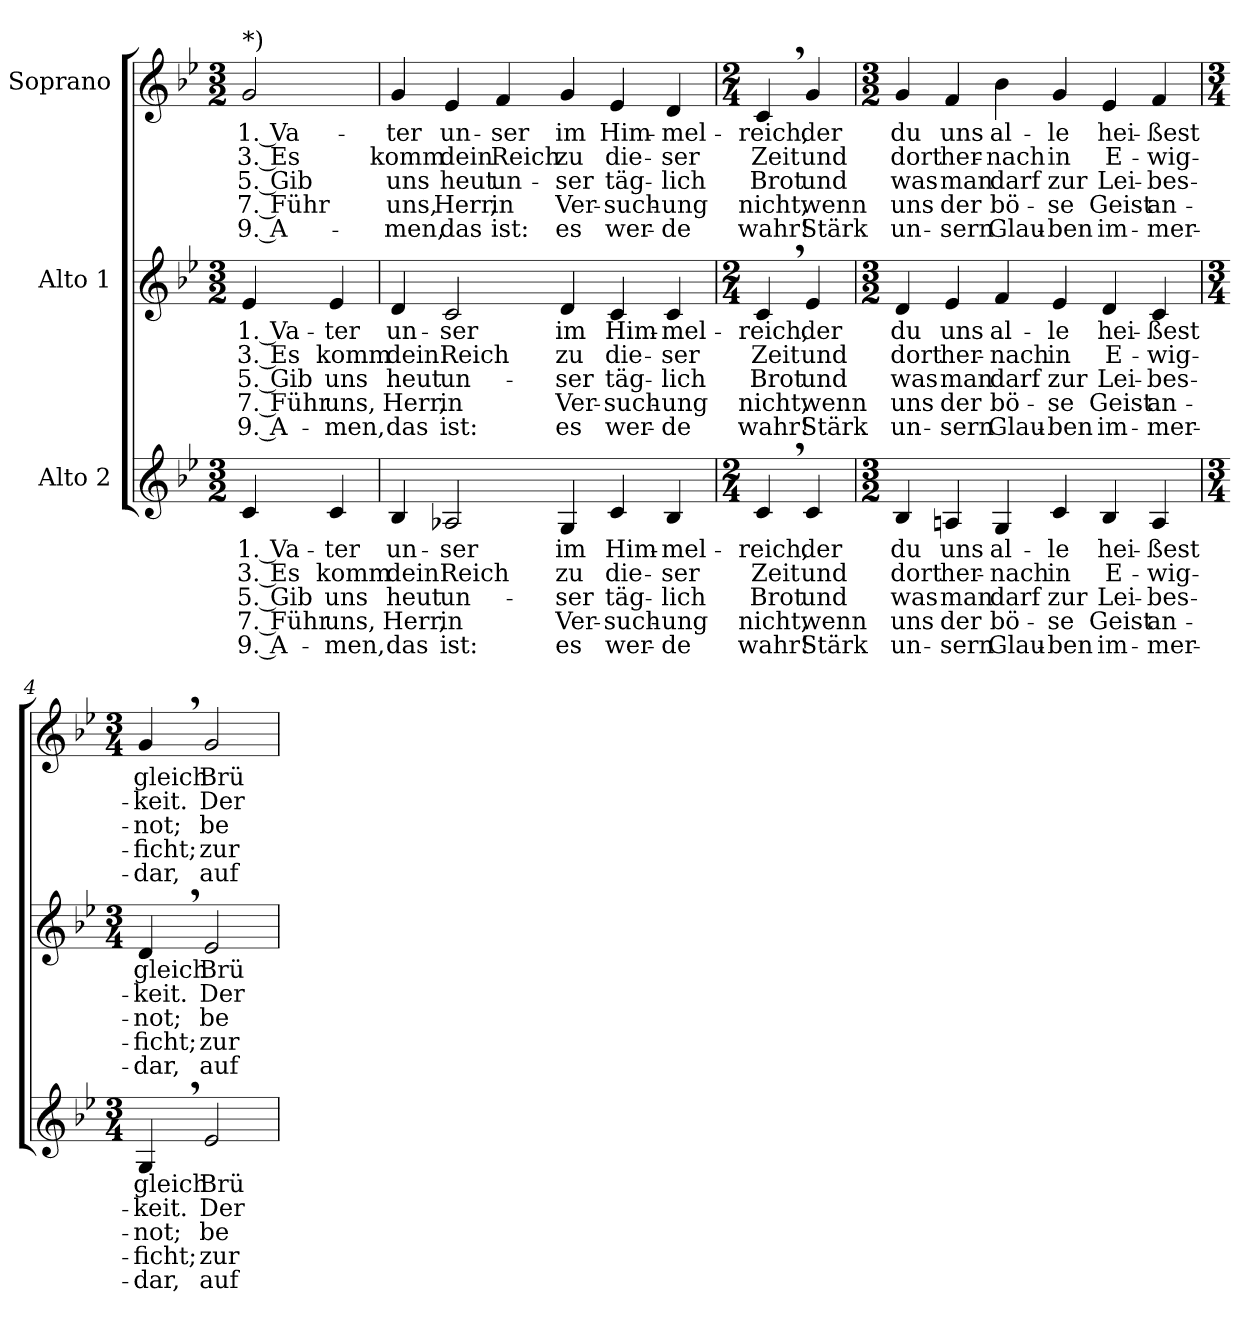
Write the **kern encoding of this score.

**kern	**text	**text	**text	**text	**text	**kern	**text	**text	**text	**text	**text	**kern	**text	**text	**text	**text	**text
*part3	*part3	*part3	*part3	*part3	*part3	*part2	*part2	*part2	*part2	*part2	*part2	*part1	*part1	*part1	*part1	*part1	*part1
*staff3	*staff3	*staff3	*staff3	*staff3	*staff3	*staff2	*staff2	*staff2	*staff2	*staff2	*staff2	*staff1	*staff1	*staff1	*staff1	*staff1	*staff1
*I"Alto 2	*	*	*	*	*	*I"Alto 1	*	*	*	*	*	*I"Soprano	*	*	*	*	*
*clefG2	*	*	*	*	*	*clefG2	*	*	*	*	*	*clefG2	*	*	*	*	*
*k[b-e-]	*	*	*	*	*	*k[b-e-]	*	*	*	*	*	*k[b-e-]	*	*	*	*	*
*B-:	*	*	*	*	*	*B-:	*	*	*	*	*	*B-:	*	*	*	*	*
*M3/2	*	*	*	*	*	*M3/2	*	*	*	*	*	*M3/2	*	*	*	*	*
=	=	=	=	=	=	=	=	=	=	=	=	=	=	=	=	=	=
!	!LO:LY:b	!LO:LY:b	!LO:LY:b	!LO:LY:b	!LO:LY:b	!	!	!	!	!	!	!	!	!	!	!	!
!	!	!	!	!	!	!	!LO:LY:b	!LO:LY:b	!LO:LY:b	!LO:LY:b	!LO:LY:b	!	!	!	!	!	!
!	!	!	!	!	!	!	!	!	!	!	!	!LO:TX:a:t=*)	!	!	!	!	!
!	!	!	!	!	!	!	!	!	!	!	!	!	!LO:LY:b	!LO:LY:b	!LO:LY:b	!LO:LY:b	!LO:LY:b
4c/	1. Va-	3. Es	5. Gib	7. Führ	9. A-	4e-/	1. Va-	3. Es	5. Gib	7. Führ	9. A-	2g/	1. Va-	3. Es	5. Gib	7. Führ	9. A-
!	!LO:LY:b	!LO:LY:b	!LO:LY:b	!LO:LY:b	!LO:LY:b	!	!	!	!	!	!	!	!	!	!	!	!
!	!	!	!	!	!	!	!LO:LY:b	!LO:LY:b	!LO:LY:b	!LO:LY:b	!LO:LY:b	!	!	!	!	!	!
4c/	-ter	komm	uns	uns,	-men,	4e-/	-ter	komm	uns	uns,	-men,	.	.	.	.	.	.
=1	=1	=1	=1	=1	=1	=1	=1	=1	=1	=1	=1	=1	=1	=1	=1	=1	=1
!	!LO:LY:b	!LO:LY:b	!LO:LY:b	!LO:LY:b	!LO:LY:b	!	!	!	!	!	!	!	!	!	!	!	!
!	!	!	!	!	!	!	!LO:LY:b	!LO:LY:b	!LO:LY:b	!LO:LY:b	!LO:LY:b	!	!	!	!	!	!
!	!	!	!	!	!	!	!	!	!	!	!	!	!LO:LY:b	!LO:LY:b	!LO:LY:b	!LO:LY:b	!LO:LY:b
4B-/	un-	dein	heut	Herr,	das	4d/	un-	dein	heut	Herr,	das	4g/	-ter	komm	uns	uns,	-men,
!	!LO:LY:b	!LO:LY:b	!LO:LY:b	!LO:LY:b	!LO:LY:b	!	!	!	!	!	!	!	!	!	!	!	!
!	!	!	!	!	!	!	!LO:LY:b	!LO:LY:b	!LO:LY:b	!LO:LY:b	!LO:LY:b	!	!	!	!	!	!
!	!	!	!	!	!	!	!	!	!	!	!	!	!LO:LY:b	!LO:LY:b	!LO:LY:b	!LO:LY:b	!LO:LY:b
2A-X/	-ser	Reich	un-	in	ist:	2c/	-ser	Reich	un-	in	ist:	4e-/	un-	dein	heut	Herr,	das
!	!	!	!	!	!	!	!	!	!	!	!	!	!LO:LY:b	!LO:LY:b	!LO:LY:b	!LO:LY:b	!LO:LY:b
.	.	.	.	.	.	.	.	.	.	.	.	4f/	-ser	Reich	un-	in	ist:
!	!LO:LY:b	!LO:LY:b	!LO:LY:b	!LO:LY:b	!LO:LY:b	!	!	!	!	!	!	!	!	!	!	!	!
!	!	!	!	!	!	!	!LO:LY:b	!LO:LY:b	!LO:LY:b	!LO:LY:b	!LO:LY:b	!	!	!	!	!	!
!	!	!	!	!	!	!	!	!	!	!	!	!	!LO:LY:b	!LO:LY:b	!LO:LY:b	!LO:LY:b	!LO:LY:b
4G/	im	zu	-ser	Ver-	es	4d/	im	zu	-ser	Ver-	es	4g/	im	zu	-ser	Ver-	es
!	!LO:LY:b	!LO:LY:b	!LO:LY:b	!LO:LY:b	!LO:LY:b	!	!	!	!	!	!	!	!	!	!	!	!
!	!	!	!	!	!	!	!LO:LY:b	!LO:LY:b	!LO:LY:b	!LO:LY:b	!LO:LY:b	!	!	!	!	!	!
!	!	!	!	!	!	!	!	!	!	!	!	!	!LO:LY:b	!LO:LY:b	!LO:LY:b	!LO:LY:b	!LO:LY:b
4c/	Him-	die-	täg-	-such-	wer-	4c/	Him-	die-	täg-	-such-	wer-	4e-/	Him-	die-	täg-	-such-	wer-
!	!LO:LY:b	!LO:LY:b	!LO:LY:b	!LO:LY:b	!LO:LY:b	!	!	!	!	!	!	!	!	!	!	!	!
!	!	!	!	!	!	!	!LO:LY:b	!LO:LY:b	!LO:LY:b	!LO:LY:b	!LO:LY:b	!	!	!	!	!	!
!	!	!	!	!	!	!	!	!	!	!	!	!	!LO:LY:b	!LO:LY:b	!LO:LY:b	!LO:LY:b	!LO:LY:b
4B-/	-mel-	-ser	-lich	-ung	-de	4c/	-mel-	-ser	-lich	-ung	-de	4d/	-mel-	-ser	-lich	-ung	-de
=2	=2	=2	=2	=2	=2	=2	=2	=2	=2	=2	=2	=2	=2	=2	=2	=2	=2
*M2/4	*	*	*	*	*	*M2/4	*	*	*	*	*	*M2/4	*	*	*	*	*
!	!LO:LY:b	!LO:LY:b	!LO:LY:b	!LO:LY:b	!LO:LY:b	!	!	!	!	!	!	!	!	!	!	!	!
!	!	!	!	!	!	!	!LO:LY:b	!LO:LY:b	!LO:LY:b	!LO:LY:b	!LO:LY:b	!	!	!	!	!	!
!	!	!	!	!	!	!	!	!	!	!	!	!	!LO:LY:b	!LO:LY:b	!LO:LY:b	!LO:LY:b	!LO:LY:b
4c,>/	-reich,	Zeit	Brot	nicht,	wahr!	4c,>/	-reich,	Zeit	Brot	nicht,	wahr!	4c,>/	-reich,	Zeit	Brot	nicht,	wahr!
!	!LO:LY:b	!LO:LY:b	!LO:LY:b	!LO:LY:b	!LO:LY:b	!	!	!	!	!	!	!	!	!	!	!	!
!	!	!	!	!	!	!	!LO:LY:b	!LO:LY:b	!LO:LY:b	!LO:LY:b	!LO:LY:b	!	!	!	!	!	!
!	!	!	!	!	!	!	!	!	!	!	!	!	!LO:LY:b	!LO:LY:b	!LO:LY:b	!LO:LY:b	!LO:LY:b
4c/	der	und	und	wenn	Stärk	4e-/	der	und	und	wenn	Stärk	4g/	der	und	und	wenn	Stärk
!!LO:LB:g=z
=3	=3	=3	=3	=3	=3	=3	=3	=3	=3	=3	=3	=3	=3	=3	=3	=3	=3
*M3/2	*	*	*	*	*	*M3/2	*	*	*	*	*	*M3/2	*	*	*	*	*
!	!LO:LY:b	!LO:LY:b	!LO:LY:b	!LO:LY:b	!LO:LY:b	!	!	!	!	!	!	!	!	!	!	!	!
!	!	!	!	!	!	!	!LO:LY:b	!LO:LY:b	!LO:LY:b	!LO:LY:b	!LO:LY:b	!	!	!	!	!	!
!	!	!	!	!	!	!	!	!	!	!	!	!	!LO:LY:b	!LO:LY:b	!LO:LY:b	!LO:LY:b	!LO:LY:b
4B-/	du	dort	was	uns	un-	4d/	du	dort	was	uns	un-	4g/	du	dort	was	uns	un-
!	!LO:LY:b	!LO:LY:b	!LO:LY:b	!LO:LY:b	!LO:LY:b	!	!	!	!	!	!	!	!	!	!	!	!
!	!	!	!	!	!	!	!LO:LY:b	!LO:LY:b	!LO:LY:b	!LO:LY:b	!LO:LY:b	!	!	!	!	!	!
!	!	!	!	!	!	!	!	!	!	!	!	!	!LO:LY:b	!LO:LY:b	!LO:LY:b	!LO:LY:b	!LO:LY:b
4An/	uns	her-	man	der	-sern	4e-/	uns	her-	man	der	-sern	4f/	uns	her-	man	der	-sern
!	!LO:LY:b	!LO:LY:b	!LO:LY:b	!LO:LY:b	!LO:LY:b	!	!	!	!	!	!	!	!	!	!	!	!
!	!	!	!	!	!	!	!LO:LY:b	!LO:LY:b	!LO:LY:b	!LO:LY:b	!LO:LY:b	!	!	!	!	!	!
!	!	!	!	!	!	!	!	!	!	!	!	!	!LO:LY:b	!LO:LY:b	!LO:LY:b	!LO:LY:b	!LO:LY:b
4G/	al-	-nach	darf	bö-	Glau-	4f/	al-	-nach	darf	bö-	Glau-	4b-\	al-	-nach	darf	bö-	Glau-
!	!LO:LY:b	!LO:LY:b	!LO:LY:b	!LO:LY:b	!LO:LY:b	!	!	!	!	!	!	!	!	!	!	!	!
!	!	!	!	!	!	!	!LO:LY:b	!LO:LY:b	!LO:LY:b	!LO:LY:b	!LO:LY:b	!	!	!	!	!	!
!	!	!	!	!	!	!	!	!	!	!	!	!	!LO:LY:b	!LO:LY:b	!LO:LY:b	!LO:LY:b	!LO:LY:b
4c/	-le	in	zur	-se	-ben	4e-/	-le	in	zur	-se	-ben	4g/	-le	in	zur	-se	-ben
!	!LO:LY:b	!LO:LY:b	!LO:LY:b	!LO:LY:b	!LO:LY:b	!	!	!	!	!	!	!	!	!	!	!	!
!	!	!	!	!	!	!	!LO:LY:b	!LO:LY:b	!LO:LY:b	!LO:LY:b	!LO:LY:b	!	!	!	!	!	!
!	!	!	!	!	!	!	!	!	!	!	!	!	!LO:LY:b	!LO:LY:b	!LO:LY:b	!LO:LY:b	!LO:LY:b
4B-/	hei-	E-	Lei-	Geist	im-	4d/	hei-	E-	Lei-	Geist	im-	4e-/	hei-	E-	Lei-	Geist	im-
!	!LO:LY:b	!LO:LY:b	!LO:LY:b	!LO:LY:b	!LO:LY:b	!	!	!	!	!	!	!	!	!	!	!	!
!	!	!	!	!	!	!	!LO:LY:b	!LO:LY:b	!LO:LY:b	!LO:LY:b	!LO:LY:b	!	!	!	!	!	!
!	!	!	!	!	!	!	!	!	!	!	!	!	!LO:LY:b	!LO:LY:b	!LO:LY:b	!LO:LY:b	!LO:LY:b
4A/	-ßest	-wig-	-bes-	an-	-mer-	4c/	-ßest	-wig-	-bes-	an-	-mer-	4f/	-ßest	-wig-	-bes-	an-	-mer-
=4	=4	=4	=4	=4	=4	=4	=4	=4	=4	=4	=4	=4	=4	=4	=4	=4	=4
*M3/4	*	*	*	*	*	*M3/4	*	*	*	*	*	*M3/4	*	*	*	*	*
!	!LO:LY:b	!LO:LY:b	!LO:LY:b	!LO:LY:b	!LO:LY:b	!	!	!	!	!	!	!	!	!	!	!	!
!	!	!	!	!	!	!	!LO:LY:b	!LO:LY:b	!LO:LY:b	!LO:LY:b	!LO:LY:b	!	!	!	!	!	!
!	!	!	!	!	!	!	!	!	!	!	!	!	!LO:LY:b	!LO:LY:b	!LO:LY:b	!LO:LY:b	!LO:LY:b
4G,>/	gleich	-keit.	-not;	-ficht;	-dar,	4d,>/	gleich	-keit.	-not;	-ficht;	-dar,	4g,>/	gleich	-keit.	-not;	-ficht;	-dar,
!	!LO:LY:b	!LO:LY:b	!LO:LY:b	!LO:LY:b	!LO:LY:b	!	!	!	!	!	!	!	!	!	!	!	!
!	!	!	!	!	!	!	!LO:LY:b	!LO:LY:b	!LO:LY:b	!LO:LY:b	!LO:LY:b	!	!	!	!	!	!
!	!	!	!	!	!	!	!	!	!	!	!	!	!LO:LY:b	!LO:LY:b	!LO:LY:b	!LO:LY:b	!LO:LY:b
2e-/	Brü-	Der	be-	zur	auf	2e-/	Brü-	Der	be-	zur	auf	2g/	Brü-	Der	be-	zur	auf
=	=	=	=	=	=	=	=	=	=	=	=	=	=	=	=	=	=
*-	*-	*-	*-	*-	*-	*-	*-	*-	*-	*-	*-	*-	*-	*-	*-	*-	*-
